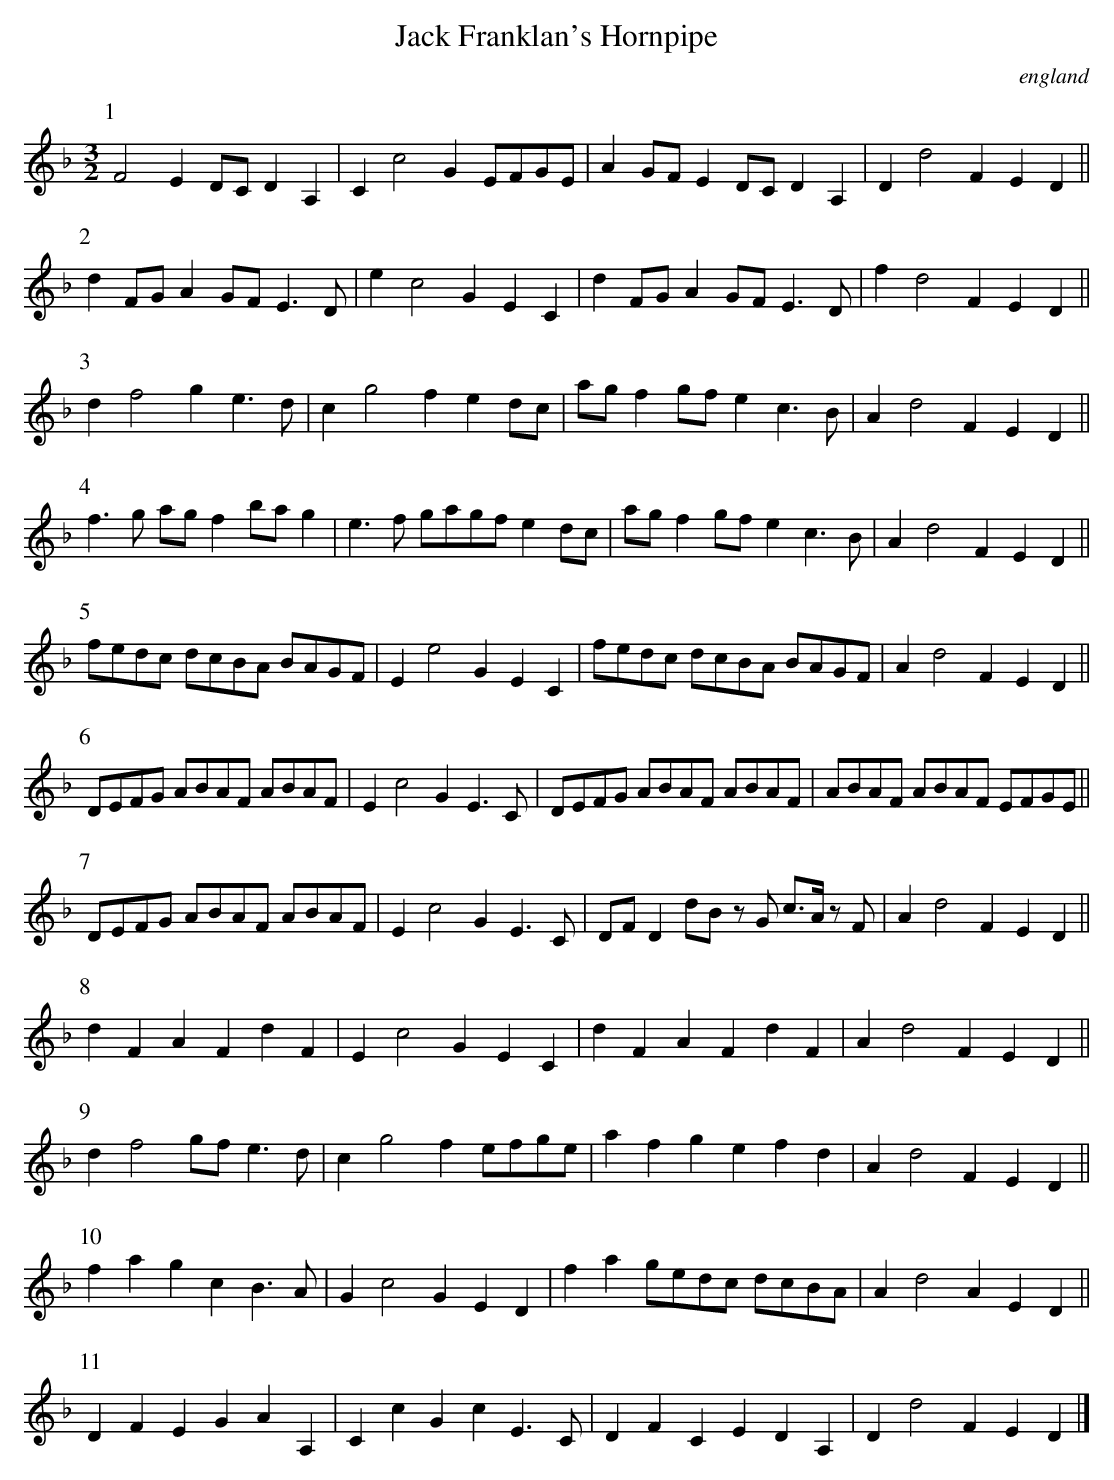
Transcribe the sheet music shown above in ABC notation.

X:1
T:Jack Franklan's Hornpipe
O:england
M:3/2
L:1/8
K:F
P:1
F4    E2 DC D2 A,2 | C2 c4 G2 EFGE |\
A2 GF E2 DC D2 A,2 | D2 d4 F2 E2 D2 ||
P:2
d2 FG A2 GF E3 D | e2 c4 G2 E2 C2 |\
d2 FG A2 GF E3 D | f2 d4 F2 E2 D2 ||
P:3
d2 f4    g2 e3 d | c2 g4 f2 e2 dc |\
ag f2 gf e2 c3 B | A2 d4 F2 E2 D2 ||
P:4
f3 g ag f2 ba g2 | e3 f gagf e2 dc |\
ag f2 gf e2 c3 B | A2 d4  F2 E2 D2 ||
P:5
fedc dcBA BAGF | E2 e4 G2 E2 C2 |\
fedc dcBA BAGF | A2 d4 F2 E2 D2 ||
P:6
DEFG ABAF ABAF | E2 c4 G2 E3 C |\
DEFG ABAF ABAF | ABAF ABAF EFGE||
P:7
DEFG ABAF ABAF       | E2 c4 G2 E3 C |\
DF D2 dB z G c>A z F | A2 d4 F2 E2 D2 ||
P:8
d2 F2 A2 F2 d2 F2 | E2 c4 G2 E2 C2 |\
d2 F2 A2 F2 d2 F2 | A2 d4 F2 E2 D2 ||
P:9
d2 f4    gf e3 d | c2 g4 f2 efge |\
a2 f2 g2 e2 f2 d2| A2 d4 F2 E2 D2||
P:10
f2 a2 g2 c2 B3 A | G2 c4 G2 E2 D2 |\
f2 a2 gedc  dcBA | A2 d4 A2 E2 D2 ||
P:11
D2 F2 E2 G2 A2 A,2 | C2 c2 G2 c2 E3 C|\
D2 F2 C2 E2 D2 A,2 | D2 d4 F2 E2 D2 |]
